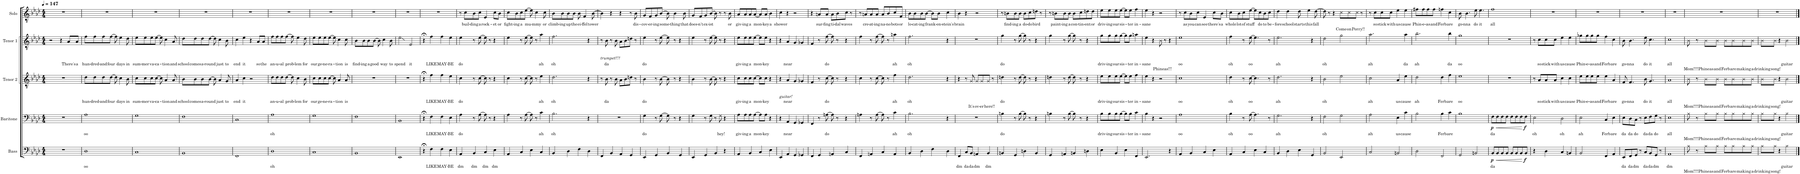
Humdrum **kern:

**kern	**text	**text	**dynam	**kern	**text	**text	**dynam	**kern	**text	**text	**kern	**text	**text	**kern	**text	**text
*part5	*part5	*part5	*part5	*part4	*part4	*part4	*part4	*part3	*part3	*part3	*part2	*part2	*part2	*part1	*part1	*part1
*staff5	*staff5	*staff5	*staff5	*staff4	*staff4	*staff4	*staff4	*staff3	*staff3	*staff3	*staff2	*staff2	*staff2	*staff1	*staff1	*staff1
*I"Bass	*	*	*	*I"Baritone	*	*	*	*I"Tenor 2	*	*	*I"Tenor 1	*	*	*I"Solo	*	*
*I'B.	*	*	*	*I'Bar.	*	*	*	*I'T. 2	*	*	*I'T. 1	*	*	*I'S	*	*
*clefF4	*	*	*	*clefF4	*	*	*	*clefGv2	*	*	*clefGv2	*	*	*clefGv2	*	*
*k[b-e-a-d-]	*	*	*	*k[b-e-a-d-]	*	*	*	*k[b-e-a-d-]	*	*	*k[b-e-a-d-]	*	*	*k[b-e-a-d-]	*	*
*M4/4	*	*	*	*M4/4	*	*	*	*M4/4	*	*	*M4/4	*	*	*M4/4	*	*
*MM147	*	*	*	*MM147	*	*	*	*MM147	*	*	*MM147	*	*	*MM147	*	*
=1	=1	=1	=1	=1	=1	=1	=1	=1	=1	=1	=1	=1	=1	=1	=1	=1
1r	.	.	.	1r	.	.	.	1r	.	.	2r	.	.	1r	.	.
.	.	.	.	.	.	.	.	.	.	.	4r	.	.	.	.	.
!	!	!	!	!	!	!	!	!	!	!	!	!LO:LY:b	!	!	!	!
.	.	.	.	.	.	.	.	.	.	.	8A-/L	There's	.	.	.	.
!	!	!	!	!	!	!	!	!	!	!	!	!LO:LY:b	!	!	!	!
.	.	.	.	.	.	.	.	.	.	.	8A-/J	a	.	.	.	.
=2	=2	=2	=2	=2	=2	=2	=2	=2	=2	=2	=2	=2	=2	=2	=2	=2
!	!LO:LY:b	!	!	!	!LO:LY:b	!	!	!	!LO:LY:b	!	!	!LO:LY:b	!	!	!	!
1D-	oo	.	.	1A-	oo	.	.	8d-\L	hun-	.	8f\L	hun-	.	1r	.	.
!	!	!	!	!	!	!	!	!	!LO:LY:b	!	!	!LO:LY:b	!	!	!	!
.	.	.	.	.	.	.	.	8d-\	-dred-	.	8f\	-dred-	.	.	.	.
!	!	!	!	!	!	!	!	!	!LO:LY:b	!	!	!LO:LY:b	!	!	!	!
.	.	.	.	.	.	.	.	8d-\	and	.	8f\	and	.	.	.	.
!	!	!	!	!	!	!	!	!	!LO:LY:b	!	!	!LO:LY:b	!	!	!	!
.	.	.	.	.	.	.	.	[8d-\J	four	.	[8f\J	four	.	.	.	.
.	.	.	.	.	.	.	.	8d-\]	.	.	8f\]	.	.	.	.	.
!	!	!	!	!	!	!	!	!	!LO:LY:b	!	!	!LO:LY:b	!	!	!	!
.	.	.	.	.	.	.	.	4c\	days	.	4e-\	days	.	.	.	.
!	!	!	!	!	!	!	!	!	!LO:LY:b	!	!	!LO:LY:b	!	!	!	!
.	.	.	.	.	.	.	.	8B-\	in	.	8d-\	in	.	.	.	.
=3	=3	=3	=3	=3	=3	=3	=3	=3	=3	=3	=3	=3	=3	=3	=3	=3
!	!	!	!	!	!	!	!	!	!LO:LY:b	!	!	!LO:LY:b	!	!	!	!
1C	.	.	.	1G	.	.	.	8c\L	sum-	.	8e-\L	sum-	.	1r	.	.
!	!	!	!	!	!	!	!	!	!LO:LY:b	!	!	!LO:LY:b	!	!	!	!
.	.	.	.	.	.	.	.	8c\	-mer	.	8e-\	-mer	.	.	.	.
!	!	!	!	!	!	!	!	!	!LO:LY:b	!	!	!LO:LY:b	!	!	!	!
.	.	.	.	.	.	.	.	8c\	va-	.	8e-\	va-	.	.	.	.
!	!	!	!	!	!	!	!	!	!LO:LY:b	!	!	!LO:LY:b	!	!	!	!
.	.	.	.	.	.	.	.	[8c\J	-ca-	.	[8e-\J	-ca-	.	.	.	.
.	.	.	.	.	.	.	.	8c\]	.	.	8e-\]	.	.	.	.	.
!	!	!	!	!	!	!	!	!	!LO:LY:b	!	!	!LO:LY:b	!	!	!	!
.	.	.	.	.	.	.	.	4A-/	-tion	.	4c\	-tion	.	.	.	.
!	!	!	!	!	!	!	!	!	!LO:LY:b	!	!	!LO:LY:b	!	!	!	!
.	.	.	.	.	.	.	.	8A-/	and	.	8A-/	and	.	.	.	.
=4	=4	=4	=4	=4	=4	=4	=4	=4	=4	=4	=4	=4	=4	=4	=4	=4
!	!	!	!	!	!	!	!	!	!LO:LY:b	!	!	!LO:LY:b	!	!	!	!
1BB-	.	.	.	1F	.	.	.	8B-\L	school	.	8d-\L	school	.	1r	.	.
!	!	!	!	!	!	!	!	!	!LO:LY:b	!	!	!LO:LY:b	!	!	!	!
.	.	.	.	.	.	.	.	8B-\	comes	.	8d-\	comes	.	.	.	.
!	!	!	!	!	!	!	!	!	!LO:LY:b	!	!	!LO:LY:b	!	!	!	!
.	.	.	.	.	.	.	.	8B-\	a-	.	8d-\	a-	.	.	.	.
!	!	!	!	!	!	!	!	!	!LO:LY:b	!	!	!LO:LY:b	!	!	!	!
.	.	.	.	.	.	.	.	[8B-\J	-round	.	[8d-\J	-round	.	.	.	.
.	.	.	.	.	.	.	.	8B-\]	.	.	8d-\]	.	.	.	.	.
!	!	!	!	!	!	!	!	!	!LO:LY:b	!	!	!LO:LY:b	!	!	!	!
.	.	.	.	.	.	.	.	4A-/	just	.	4c\	just	.	.	.	.
!	!	!	!	!	!	!	!	!	!LO:LY:b	!	!	!LO:LY:b	!	!	!	!
.	.	.	.	.	.	.	.	8G/	to	.	8B-\	to	.	.	.	.
=5	=5	=5	=5	=5	=5	=5	=5	=5	=5	=5	=5	=5	=5	=5	=5	=5
!	!	!	!	!	!	!	!	!	!LO:LY:b	!	!	!LO:LY:b	!	!	!	!
1FF	.	.	.	1C	.	.	.	4A-/	end	.	4c\	end	.	1r	.	.
!	!	!	!	!	!	!	!	!	!LO:LY:b	!	!	!LO:LY:b	!	!	!	!
.	.	.	.	.	.	.	.	4c\	it	.	4e-\	it	.	.	.	.
.	.	.	.	.	.	.	.	2r	.	.	4r	.	.	.	.	.
!	!	!	!	!	!	!	!	!	!	!	!	!LO:LY:b	!	!	!	!
.	.	.	.	.	.	.	.	.	.	.	8A-/L	so	.	.	.	.
!	!	!	!	!	!	!	!	!	!	!	!	!LO:LY:b	!	!	!	!
.	.	.	.	.	.	.	.	.	.	.	8A-/J	the	.	.	.	.
=6	=6	=6	=6	=6	=6	=6	=6	=6	=6	=6	=6	=6	=6	=6	=6	=6
!	!LO:LY:b	!	!	!	!LO:LY:b	!	!	!	!LO:LY:b	!	!	!LO:LY:b	!	!	!	!
1D-	oh	.	.	1A-	oh	.	.	8d-\L	an-	.	8f\L	an-	.	1r	.	.
!	!	!	!	!	!	!	!	!	!LO:LY:b	!	!	!LO:LY:b	!	!	!	!
.	.	.	.	.	.	.	.	8d-\	-u-	.	8f\	-u-	.	.	.	.
!	!	!	!	!	!	!	!	!	!LO:LY:b	!	!	!LO:LY:b	!	!	!	!
.	.	.	.	.	.	.	.	8d-\	-al	.	8f\	-al	.	.	.	.
!	!	!	!	!	!	!	!	!	!LO:LY:b	!	!	!LO:LY:b	!	!	!	!
.	.	.	.	.	.	.	.	[8d-\J	prob-	.	[8f\J	prob-	.	.	.	.
.	.	.	.	.	.	.	.	8d-\]	.	.	8f\]	.	.	.	.	.
!	!	!	!	!	!	!	!	!	!LO:LY:b	!	!	!LO:LY:b	!	!	!	!
.	.	.	.	.	.	.	.	4c\	-lem	.	4e-\	-lem	.	.	.	.
!	!	!	!	!	!	!	!	!	!LO:LY:b	!	!	!LO:LY:b	!	!	!	!
.	.	.	.	.	.	.	.	8B-\	for	.	8d-\	for	.	.	.	.
=7	=7	=7	=7	=7	=7	=7	=7	=7	=7	=7	=7	=7	=7	=7	=7	=7
!	!	!	!	!	!	!	!	!	!LO:LY:b	!	!	!LO:LY:b	!	!	!	!
1C	.	.	.	1G	.	.	.	8c\L	our	.	8e-\L	our	.	1r	.	.
!	!	!	!	!	!	!	!	!	!LO:LY:b	!	!	!LO:LY:b	!	!	!	!
.	.	.	.	.	.	.	.	8c\	ge-	.	8e-\	ge-	.	.	.	.
!	!	!	!	!	!	!	!	!	!LO:LY:b	!	!	!LO:LY:b	!	!	!	!
.	.	.	.	.	.	.	.	8c\	-ne-	.	8e-\	-ne-	.	.	.	.
!	!	!	!	!	!	!	!	!	!LO:LY:b	!	!	!LO:LY:b	!	!	!	!
.	.	.	.	.	.	.	.	[8c\J	-ra-	.	[8e-\J	-ra-	.	.	.	.
.	.	.	.	.	.	.	.	8c\]	.	.	8e-\]	.	.	.	.	.
!	!	!	!	!	!	!	!	!	!LO:LY:b	!	!	!LO:LY:b	!	!	!	!
.	.	.	.	.	.	.	.	4A-/	-tion	.	4c\	-tion	.	.	.	.
!	!	!	!	!	!	!	!	!	!LO:LY:b	!	!	!LO:LY:b	!	!	!	!
.	.	.	.	.	.	.	.	8A-/	is	.	8c\	is	.	.	.	.
=8	=8	=8	=8	=8	=8	=8	=8	=8	=8	=8	=8	=8	=8	=8	=8	=8
!	!	!	!	!	!	!	!	!	!	!	!	!LO:LY:b	!	!	!	!
1BB-	.	.	.	1F	.	.	.	1r	.	.	8B-\L	find-	.	1r	.	.
!	!	!	!	!	!	!	!	!	!	!	!	!LO:LY:b	!	!	!	!
.	.	.	.	.	.	.	.	.	.	.	8B-\	-ing	.	.	.	.
!	!	!	!	!	!	!	!	!	!	!	!	!LO:LY:b	!	!	!	!
.	.	.	.	.	.	.	.	.	.	.	8B-\	a	.	.	.	.
!	!	!	!	!	!	!	!	!	!	!	!	!LO:LY:b	!	!	!	!
.	.	.	.	.	.	.	.	.	.	.	[8B-\J	good	.	.	.	.
.	.	.	.	.	.	.	.	.	.	.	8B-\]	.	.	.	.	.
!	!	!	!	!	!	!	!	!	!	!	!	!LO:LY:b	!	!	!	!
.	.	.	.	.	.	.	.	.	.	.	4c\	way	.	.	.	.
!	!	!	!	!	!	!	!	!	!	!	!	!LO:LY:b	!	!	!	!
.	.	.	.	.	.	.	.	.	.	.	8B-\	to	.	.	.	.
=9	=9	=9	=9	=9	=9	=9	=9	=9	=9	=9	=9	=9	=9	=9	=9	=9
!	!	!	!	!	!	!	!	!	!	!	!	!LO:LY:b	!	!	!	!
1EE-	.	.	.	1BB-	.	.	.	1r	.	.	2e-\	spend	.	1r	.	.
!	!	!	!	!	!	!	!	!	!	!	!	!LO:LY:b	!	!	!	!
.	.	.	.	.	.	.	.	.	.	.	2E-/	it	.	.	.	.
=10	=10	=10	=10	=10	=10	=10	=10	=10	=10	=10	=10	=10	=10	=10	=10	=10
4r;<	.	.	.	4r;<	.	.	.	4r;<	.	.	4r;<	.	.	1r	.	.
!	!LO:LY:b	!	!	!	!LO:LY:b	!	!	!	!LO:LY:b	!	!	!LO:LY:b	!	!	!	!
4F\	LIKE	.	.	4F\	LIKE	.	.	4f\	LIKE	.	4f\	LIKE	.	.	.	.
!	!LO:LY:b	!	!	!	!LO:LY:b	!	!	!	!LO:LY:b	!	!	!LO:LY:b	!	!	!	!
4F\	MAY-	.	.	4F\	MAY-	.	.	4f\	MAY-	.	4f\	MAY-	.	.	.	.
!	!LO:LY:b	!	!	!	!LO:LY:b	!	!	!	!LO:LY:b	!	!	!LO:LY:b	!	!	!	!
4E-\	-BE	.	.	4E-\	-BE	.	.	4e-\	-BE	.	4e-\	-BE	.	.	.	.
=11	=11	=11	=11	=11	=11	=11	=11	=11	=11	=11	=11	=11	=11	=11	=11	=11
!	!LO:LY:b	!	!	!	!LO:LY:b	!	!	!	!LO:LY:b	!	!	!LO:LY:b	!	!	!	!
4AA-/	dm	.	.	4A-\	do	.	.	4c\	do	.	4e-\	do	.	8r	.	.
!	!	!	!	!	!	!	!	!	!	!	!	!	!	!	!LO:LY:b	!
.	.	.	.	.	.	.	.	.	.	.	.	.	.	8c\L	buil-	.
!	!LO:LY:b	!	!	!	!	!	!	!	!	!	!	!	!	!	!LO:LY:b	!
4BB-/	dm	.	.	8r	.	.	.	8r	.	.	8r	.	.	8B-\	-ding	.
!	!	!	!	!	!	!	!	!	!	!	!	!	!	!	!LO:LY:b	!
.	.	.	.	[8A-\	.	.	.	[8c\	.	.	[8e-\	.	.	8c\J	a	.
!	!LO:LY:b	!	!	!	!	!	!	!	!	!	!	!	!	!	!LO:LY:b	!
4C/	dm	.	.	8A-\]	.	.	.	8c\]	.	.	8e-\]	.	.	4E-/	rock-	.
.	.	.	.	8r	.	.	.	8r	.	.	8r	.	.	.	.	.
!	!LO:LY:b	!	!	!	!	!	!	!	!	!	!	!	!	!	!LO:LY:b	!
4E-\	dm	.	.	4r	.	.	.	4r	.	.	4r	.	.	8c\L	-et	.
!	!	!	!	!	!	!	!	!	!	!	!	!	!	!	!LO:LY:b	!
.	.	.	.	.	.	.	.	.	.	.	.	.	.	8B-\J	or	.
=12	=12	=12	=12	=12	=12	=12	=12	=12	=12	=12	=12	=12	=12	=12	=12	=12
!	!	!	!	!	!	!	!	!	!	!	!	!	!	!	!LO:LY:b	!
4AA-/	.	.	.	4A-\	.	.	.	4c\	.	.	4e-\	.	.	8c\L	fight-	.
!	!	!	!	!	!	!	!	!	!	!	!	!	!	!	!LO:LY:b	!
.	.	.	.	.	.	.	.	.	.	.	.	.	.	8B-\	-ing	.
!	!	!	!	!	!	!	!	!	!	!	!	!	!	!	!LO:LY:b	!
4C/	.	.	.	8r	.	.	.	8r	.	.	8r	.	.	8c\	a	.
!	!	!	!	!	!	!	!	!	!	!	!	!	!	!	!LO:LY:b	!
.	.	.	.	[8A-\	.	.	.	[8c\	.	.	[8e-\	.	.	[8e-\J	mu-	.
4E-\	.	.	.	8A-\]	.	.	.	8c\]	.	.	8e-\]	.	.	8e-\]	.	.
!	!	!	!	!	!	!	!	!	!	!	!	!	!	!	!LO:LY:b	!
.	.	.	.	8r	.	.	.	8r	.	.	8r	.	.	4c\	-mmy	.
!	!	!	!	!	!LO:LY:b	!	!	!	!LO:LY:b	!	!	!LO:LY:b	!	!	!	!
4C/	.	.	.	4c\	ah	.	.	4e-\	ah	.	4a-\	ah	.	.	.	.
!	!	!	!	!	!	!	!	!	!	!	!	!	!	!	!LO:LY:b	!
.	.	.	.	.	.	.	.	.	.	.	.	.	.	8c\	or	.
=13	=13	=13	=13	=13	=13	=13	=13	=13	=13	=13	=13	=13	=13	=13	=13	=13
!	!	!	!	!	!LO:LY:b	!	!	!	!LO:LY:b	!	!	!LO:LY:b	!	!	!LO:LY:b	!
4BB-/	.	.	.	2.B-\	oh	.	.	2.d-\	oh	.	2.f\	oh	.	8B-\L	climb-	.
!	!	!	!	!	!	!	!	!	!	!	!	!	!	!	!LO:LY:b	!
.	.	.	.	.	.	.	.	.	.	.	.	.	.	8B-\	-ing	.
!	!	!	!	!	!	!	!	!	!	!	!	!	!	!	!LO:LY:b	!
4D-\	.	.	.	.	.	.	.	.	.	.	.	.	.	8B-\	up	.
!	!	!	!	!	!	!	!	!	!	!	!	!	!	!	!LO:LY:b	!
.	.	.	.	.	.	.	.	.	.	.	.	.	.	8B-\J	the	.
!	!	!	!	!	!	!	!	!	!	!	!	!	!	!	!LO:LY:b	!
4F\	.	.	.	.	.	.	.	.	.	.	.	.	.	8B-\	ei-	.
!	!	!	!	!	!	!	!	!	!	!	!	!	!	!	!LO:LY:b	!
.	.	.	.	.	.	.	.	.	.	.	.	.	.	4F/	-ffel	.
4D-\	.	.	.	4r	.	.	.	4r	.	.	4r	.	.	.	.	.
!	!	!	!	!	!	!	!	!	!	!	!	!	!	!	!LO:LY:b	!
.	.	.	.	.	.	.	.	.	.	.	.	.	.	[8B-\	tower	.
=14	=14	=14	=14	=14	=14	=14	=14	=14	=14	=14	=14	=14	=14	=14	=14	=14
!	!	!	!	!	!	!	!	!	!	!	!LO:TX:b:i:t=trumpet?!?	!	!	!	!	!
4FF/	.	.	.	1r	.	.	.	8r	.	.	8r	.	.	4B-\]	.	.
!	!	!	!	!	!	!	!	!	!LO:LY:b	!	!	!LO:LY:b	!	!	!	!
.	.	.	.	.	.	.	.	8B-\	da	.	8B-\	da	.	.	.	.
4BB-/	.	.	.	.	.	.	.	8r	.	.	8r	.	.	4r	.	.
.	.	.	.	.	.	.	.	8B-\	.	.	8B-\	.	.	.	.	.
4AA-/	.	.	.	.	.	.	.	8A-\L	.	.	8A-\L	.	.	4r	.	.
.	.	.	.	.	.	.	.	8B-\	.	.	8B-\	.	.	.	.	.
4GG/	.	.	.	.	.	.	.	8dn\J	.	.	8dn\J	.	.	8r	.	.
!	!	!	!	!	!	!	!	!	!	!	!	!	!	!	!LO:LY:b	!
.	.	.	.	.	.	.	.	8r	.	.	8r	.	.	8B-\	dis-	.
=15	=15	=15	=15	=15	=15	=15	=15	=15	=15	=15	=15	=15	=15	=15	=15	=15
!	!	!	!	!	!LO:LY:b	!	!	!	!LO:LY:b	!	!	!LO:LY:b	!	!	!LO:LY:b	!
4EE-/	.	.	.	4G\	do	.	.	4B-\	do	.	4e-\	do	.	8G/L	-cov-	.
!	!	!	!	!	!	!	!	!	!	!	!	!	!	!	!LO:LY:b	!
.	.	.	.	.	.	.	.	.	.	.	.	.	.	8F/	-er-	.
!	!	!	!	!	!	!	!	!	!	!	!	!	!	!	!LO:LY:b	!
4GG/	.	.	.	8r	.	.	.	8r	.	.	8r	.	.	8G/	-ing	.
!	!	!	!	!	!	!	!	!	!	!	!	!	!	!	!LO:LY:b	!
.	.	.	.	[8G\	.	.	.	[8B-\	.	.	[8e-\	.	.	[8B-/J	some-	.
4BB-/	.	.	.	8G\]	.	.	.	8B-\]	.	.	8e-\]	.	.	8B-\]	.	.
!	!	!	!	!	!	!	!	!	!	!	!	!	!	!	!LO:LY:b	!
.	.	.	.	8r	.	.	.	8r	.	.	8r	.	.	4B-\	-thing	.
4GG/	.	.	.	4r	.	.	.	4r	.	.	4r	.	.	.	.	.
!	!	!	!	!	!	!	!	!	!	!	!	!	!	!	!LO:LY:b	!
.	.	.	.	.	.	.	.	.	.	.	.	.	.	8B-\	that	.
=16	=16	=16	=16	=16	=16	=16	=16	=16	=16	=16	=16	=16	=16	=16	=16	=16
!	!	!	!	!	!	!	!	!	!	!	!	!	!	!	!LO:LY:b	!
4EE-/	.	.	.	4G\	.	.	.	4B-\	.	.	4e-\	.	.	8G/L	does-	.
!	!	!	!	!	!	!	!	!	!	!	!	!	!	!	!LO:LY:b	!
.	.	.	.	.	.	.	.	.	.	.	.	.	.	8F/	-n't	.
!	!	!	!	!	!	!	!	!	!	!	!	!	!	!	!LO:LY:b	!
4GG/	.	.	.	8r	.	.	.	8r	.	.	8r	.	.	8G/	ex-	.
!	!	!	!	!	!	!	!	!	!	!	!	!	!	!	!LO:LY:b	!
.	.	.	.	8G\	.	.	.	[8B-\	.	.	[8e-\	.	.	[8B-/J	-ist	.
4BB-/	.	.	.	8r	.	.	.	8B-\]	.	.	8e-\]	.	.	8B-\]	.	.
!	!	!	!	!	!LO:LY:b	!	!	!	!	!	!	!	!	!	!	!
.	.	.	.	8G\	hey!	.	.	8r	.	.	8r	.	.	8r	.	.
4r	.	.	.	4r	.	.	.	4r	.	.	4r	.	.	8r	.	.
!	!	!	!	!	!	!	!	!	!	!	!	!	!	!	!LO:LY:b	!
.	.	.	.	.	.	.	.	.	.	.	.	.	.	8B-\	or	.
=17	=17	=17	=17	=17	=17	=17	=17	=17	=17	=17	=17	=17	=17	=17	=17	=17
!	!	!	!	!	!LO:LY:b	!	!	!	!LO:LY:b	!	!	!LO:LY:b	!	!	!LO:LY:b	!
4AA-/	.	.	.	8A-\L	giv-	.	.	8c\L	giv-	.	8e-\L	giv-	.	8A-/L	giv-	.
!	!	!	!	!	!LO:LY:b	!	!	!	!LO:LY:b	!	!	!LO:LY:b	!	!	!LO:LY:b	!
.	.	.	.	8A-\	-ing	.	.	8c\	-ing	.	8e-\	-ing	.	8A-/	-ing	.
!	!	!	!	!	!LO:LY:b	!	!	!	!LO:LY:b	!	!	!LO:LY:b	!	!	!LO:LY:b	!
4BB-/	.	.	.	8A-\	a	.	.	8c\	a	.	8e-\	a	.	8A-/	a	.
!	!	!	!	!	!LO:LY:b	!	!	!	!LO:LY:b	!	!	!LO:LY:b	!	!	!LO:LY:b	!
.	.	.	.	[8A-\J	mon-	.	.	[8c\J	mon-	.	[8e-\J	mon-	.	[8A-/J	mon-	.
4C/	.	.	.	8A-\L]	.	.	.	8c\L]	.	.	8e-\L]	.	.	8A-/L]	.	.
!	!	!	!	!	!LO:LY:b	!	!	!	!LO:LY:b	!	!	!LO:LY:b	!	!	!LO:LY:b	!
.	.	.	.	8A-\J	-key	.	.	8c\J	-key	.	8e-\J	-key	.	8A-/J	-key	.
!	!	!	!	!	!	!	!	!	!	!	!	!	!	!	!LO:LY:b	!
4E-\	.	.	.	4r	.	.	.	4r	.	.	4r	.	.	4B-\	a	.
=18	=18	=18	=18	=18	=18	=18	=18	=18	=18	=18	=18	=18	=18	=18	=18	=18
!	!	!	!	!	!	!	!	!LO:TX:b:i:t=guitar!	!	!	!	!	!	!	!	!
!	!	!	!	!	!	!	!	!	!	!	!	!	!	!	!LO:LY:b	!
4EE-/	.	.	.	4r	.	.	.	4r	.	.	4r	.	.	4c\	shower	.
!	!	!	!	!	!LO:LY:b	!	!	!	!LO:LY:b	!	!	!LO:LY:b	!	!	!	!
4AA-/	.	.	.	4AA-/	near	.	.	4A-/	near	.	4A-/	near	.	4r	.	.
4GG/	.	.	.	4GG/	.	.	.	4G/	.	.	4G/	.	.	2r	.	.
4GG-X/	.	.	.	4GG-X/	.	.	.	4G-X/	.	.	4G-X/	.	.	.	.	.
=19	=19	=19	=19	=19	=19	=19	=19	=19	=19	=19	=19	=19	=19	=19	=19	=19
4FF/	.	.	.	4FF/	.	.	.	4F/	.	.	4F/	.	.	4r	.	.
!	!	!	!	!	!	!	!	!	!	!	!	!	!	!	!LO:LY:b	!
4GG/	.	.	.	8r	.	.	.	8r	.	.	8r	.	.	8An/L	sur-	.
!	!	!	!	!	!LO:LY:b	!	!	!	!LO:LY:b	!	!	!LO:LY:b	!	!	!LO:LY:b	!
.	.	.	.	[8An\	do	.	.	[8c\	do	.	[8f\	do	.	8A/J	-fing	.
!	!	!	!	!	!	!	!	!	!	!	!	!	!	!	!LO:LY:b	!
4AAn/	.	.	.	8A\]	.	.	.	8c\]	.	.	8f\]	.	.	8A\L	ti-	.
!	!	!	!	!	!	!	!	!	!	!	!	!	!	!	!LO:LY:b	!
.	.	.	.	8r	.	.	.	8r	.	.	8r	.	.	8B-\	-dal	.
!	!	!	!	!	!	!	!	!	!	!	!	!	!	!	!LO:LY:b	!
4C/	.	.	.	4r	.	.	.	4r	.	.	4r	.	.	8c\J	waves	.
.	.	.	.	.	.	.	.	.	.	.	.	.	.	8r	.	.
=20	=20	=20	=20	=20	=20	=20	=20	=20	=20	=20	=20	=20	=20	=20	=20	=20
4FF/	.	.	.	4An\	.	.	.	4c\	.	.	4f\	.	.	8r	.	.
!	!	!	!	!	!	!	!	!	!	!	!	!	!	!	!LO:LY:b	!
.	.	.	.	.	.	.	.	.	.	.	.	.	.	8An/L	cre-	.
!	!	!	!	!	!	!	!	!	!	!	!	!	!	!	!LO:LY:b	!
4AAn/	.	.	.	8r	.	.	.	8r	.	.	8r	.	.	8A/	-at-	.
!	!	!	!	!	!	!	!	!	!	!	!	!	!	!	!LO:LY:b	!
.	.	.	.	[8A\	.	.	.	[8c\	.	.	[8f\	.	.	8A/J	-ing	.
!	!	!	!	!	!	!	!	!	!	!	!	!	!	!	!LO:LY:b	!
4C/	.	.	.	8A\]	.	.	.	8c\]	.	.	8f\]	.	.	8A/L	na-	.
!	!	!	!	!	!	!	!	!	!	!	!	!	!	!	!LO:LY:b	!
.	.	.	.	8r	.	.	.	8r	.	.	8r	.	.	8B-/	-no	.
!	!	!	!	!	!LO:LY:b	!	!	!	!LO:LY:b	!	!	!LO:LY:b	!	!	!LO:LY:b	!
4AA/	.	.	.	4c\	ah	.	.	4f\	ah	.	4an\	ah	.	8c/	bots	.
!	!	!	!	!	!	!	!	!	!	!	!	!	!	!	!LO:LY:b	!
.	.	.	.	.	.	.	.	.	.	.	.	.	.	8F/J	or	.
=21	=21	=21	=21	=21	=21	=21	=21	=21	=21	=21	=21	=21	=21	=21	=21	=21
!	!	!	!	!	!LO:LY:b	!	!	!	!LO:LY:b	!	!	!LO:LY:b	!	!	!LO:LY:b	!
4BB-/	.	.	.	2.B-\	oh	.	.	2.d-\	oh	.	2.f\	oh	.	8B-\L	lo-	.
!	!	!	!	!	!	!	!	!	!	!	!	!	!	!	!LO:LY:b	!
.	.	.	.	.	.	.	.	.	.	.	.	.	.	8B-\	-cat-	.
!	!	!	!	!	!	!	!	!	!	!	!	!	!	!	!LO:LY:b	!
4D-\	.	.	.	.	.	.	.	.	.	.	.	.	.	8B-\	-ing	.
!	!	!	!	!	!	!	!	!	!	!	!	!	!	!	!LO:LY:b	!
.	.	.	.	.	.	.	.	.	.	.	.	.	.	[8B-\J	frank-	.
4F\	.	.	.	.	.	.	.	.	.	.	.	.	.	8B-\L]	.	.
!	!	!	!	!	!	!	!	!	!	!	!	!	!	!	!LO:LY:b	!
.	.	.	.	.	.	.	.	.	.	.	.	.	.	8B-\J	-en-	.
!	!	!	!	!	!	!	!	!	!	!	!	!	!	!	!LO:LY:b	!
4D-\	.	.	.	4r	.	.	.	4r	.	.	4r	.	.	4c\	-stein's	.
=22	=22	=22	=22	=22	=22	=22	=22	=22	=22	=22	=22	=22	=22	=22	=22	=22
!	!LO:LY:b	!	!	!	!	!	!	!	!	!	!	!	!	!	!LO:LY:b	!
4FF/	dm	.	.	1r	.	.	.	4r	.	.	1r	.	.	4B-\	brain	.
!	!LO:LY:b	!	!	!	!	!	!	!	!	!	!	!	!	!	!	!
8C/L	da	.	.	.	.	.	.	8r	.	.	.	.	.	4r	.	.
!	!LO:LY:b	!	!	!	!	!	!	!	!	!LO:LY:b	!	!	!	!	!	!
8BB-/J	da	.	.	.	.	.	.	8G/	.	It's	.	.	.	.	.	.
!	!LO:LY:b	!	!	!	!	!	!	!	!	!LO:LY:b	!	!	!	!	!	!
4AAn/	dm	.	.	.	.	.	.	8G/L	.	ov-	.	.	.	2r	.	.
!	!	!	!	!	!	!	!	!	!	!LO:LY:b	!	!	!	!	!	!
.	.	.	.	.	.	.	.	8G/	.	-er	.	.	.	.	.	.
!	!LO:LY:b	!	!	!	!	!	!	!	!	!LO:LY:b	!	!	!	!	!	!
4BB-/	dm	.	.	.	.	.	.	8G/J	.	here!!	.	.	.	.	.	.
.	.	.	.	.	.	.	.	8r	.	.	.	.	.	.	.	.
=23	=23	=23	=23	=23	=23	=23	=23	=23	=23	=23	=23	=23	=23	=23	=23	=23
!	!	!	!	!	!LO:LY:b	!	!	!	!LO:LY:b	!	!	!LO:LY:b	!	!	!	!
4BBn/	.	.	.	4Bn\	do	.	.	4dn\	do	.	4g\	do	.	8r	.	.
!	!	!	!	!	!	!	!	!	!	!	!	!	!	!	!LO:LY:b	!
.	.	.	.	.	.	.	.	.	.	.	.	.	.	8Bn\L	find-	.
!	!	!	!	!	!	!	!	!	!	!	!	!	!	!	!LO:LY:b	!
4GG/	.	.	.	8r	.	.	.	8r	.	.	8r	.	.	8B\	-ing	.
!	!	!	!	!	!	!	!	!	!	!	!	!	!	!	!LO:LY:b	!
.	.	.	.	[8B\	.	.	.	[8d\	.	.	[8g\	.	.	8B\J	a	.
!	!	!	!	!	!	!	!	!	!	!	!	!	!	!	!LO:LY:b	!
4Dn\	.	.	.	8B\]	.	.	.	8d\]	.	.	8g\]	.	.	8B\L	do-	.
!	!	!	!	!	!	!	!	!	!	!	!	!	!	!	!LO:LY:b	!
.	.	.	.	8r	.	.	.	8r	.	.	8r	.	.	8c\	-do	.
!	!	!	!	!	!	!	!	!	!	!	!	!	!	!	!LO:LY:b	!
4BB/	.	.	.	4r	.	.	.	4r	.	.	4r	.	.	8dn\J	bird	.
.	.	.	.	.	.	.	.	.	.	.	.	.	.	8r	.	.
=24	=24	=24	=24	=24	=24	=24	=24	=24	=24	=24	=24	=24	=24	=24	=24	=24
4GG/	.	.	.	4Bn\	.	.	.	4dn\	.	.	4g\	.	.	8r	.	.
!	!	!	!	!	!	!	!	!	!	!	!	!	!	!	!LO:LY:b	!
.	.	.	.	.	.	.	.	.	.	.	.	.	.	8Bn\L	paint-	.
!	!	!	!	!	!	!	!	!	!	!	!	!	!	!	!LO:LY:b	!
4AAn/	.	.	.	8r	.	.	.	8r	.	.	8r	.	.	8B\	-ing	.
!	!	!	!	!	!	!	!	!	!	!	!	!	!	!	!LO:LY:b	!
.	.	.	.	[8B\	.	.	.	[8d\	.	.	[8g\	.	.	8B\J	a	.
!	!	!	!	!	!	!	!	!	!	!	!	!	!	!	!LO:LY:b	!
4BBn/	.	.	.	8B\]	.	.	.	8d\]	.	.	8g\]	.	.	8B\L	con-	.
!	!	!	!	!	!	!	!	!	!	!	!	!	!	!	!LO:LY:b	!
.	.	.	.	8r	.	.	.	8r	.	.	8r	.	.	8c\	-tin-	.
!	!	!	!	!	!	!	!	!	!	!	!	!	!	!	!LO:LY:b	!
4Dn\	.	.	.	4r	.	.	.	4r	.	.	4r	.	.	8dn\	-ent	.
!	!	!	!	!	!	!	!	!	!	!	!	!	!	!	!LO:LY:b	!
.	.	.	.	.	.	.	.	.	.	.	.	.	.	8d\J	or	.
=25	=25	=25	=25	=25	=25	=25	=25	=25	=25	=25	=25	=25	=25	=25	=25	=25
!	!	!	!	!	!LO:LY:b	!	!	!	!LO:LY:b	!	!	!LO:LY:b	!	!	!LO:LY:b	!
4E-\	.	.	.	8B-\L	driv-	.	.	8e-\L	driv-	.	8g\L	driv-	.	8e-\L	driv-	.
!	!	!	!	!	!LO:LY:b	!	!	!	!LO:LY:b	!	!	!LO:LY:b	!	!	!LO:LY:b	!
.	.	.	.	8B-\	-ing	.	.	8e-\	-ing	.	8g\	-ing	.	8e-\	-ing	.
!	!	!	!	!	!LO:LY:b	!	!	!	!LO:LY:b	!	!	!LO:LY:b	!	!	!LO:LY:b	!
4BB-/	.	.	.	8B-\	our	.	.	8e-\	our	.	8g\	our	.	8e-\	our	.
!	!	!	!	!	!LO:LY:b	!	!	!	!LO:LY:b	!	!	!LO:LY:b	!	!	!LO:LY:b	!
.	.	.	.	[8B-\J	sis-	.	.	[8e-\J	sis-	.	[8g\J	sis-	.	[8e-\J	sis-	.
4E-\	.	.	.	8B-\L]	.	.	.	8e-\L]	.	.	8g\L]	.	.	8e-\L]	.	.
!	!	!	!	!	!LO:LY:b	!	!	!	!LO:LY:b	!	!	!LO:LY:b	!	!	!LO:LY:b	!
.	.	.	.	8B-\J	-ter	.	.	8e-\J	-ter	.	8g\J	-ter	.	8e-\J	-ter	.
!	!	!	!	!	!LO:LY:b	!	!	!	!LO:LY:b	!	!	!LO:LY:b	!	!	!LO:LY:b	!
4FF/	.	.	.	4c\	in-	.	.	4f\	in-	.	4an\	in-	.	4f\	in-	.
=26	=26	=26	=26	=26	=26	=26	=26	=26	=26	=26	=26	=26	=26	=26	=26	=26
!	!	!	!	!	!LO:LY:b	!	!	!	!LO:LY:b	!	!	!LO:LY:b	!	!	!LO:LY:b	!
2.EE-/	.	.	.	4B-\	-sane	.	.	4e-\	-sane	.	4e-\	-sane	.	4e-\	-sane	.
.	.	.	.	4r	.	.	.	4r	.	.	4r	.	.	4r	.	.
!	!	!	!	!	!	!	!	!	!	!	!	!	!LO:LY:b	!	!	!
.	.	.	.	2r	.	.	.	2r	.	.	8B-\	.	Phineas!!!	2r	.	.
.	.	.	.	.	.	.	.	.	.	.	8r	.	.	.	.	.
4r	.	.	.	.	.	.	.	.	.	.	4r	.	.	.	.	.
=27	=27	=27	=27	=27	=27	=27	=27	=27	=27	=27	=27	=27	=27	=27	=27	=27
!	!	!	!	!	!LO:LY:b	!	!	!	!LO:LY:b	!	!	!LO:LY:b	!	!	!	!
4AA-/	.	.	.	1A-	oo	.	.	1c	oo	.	1e-	oo	.	8r	.	.
!	!	!	!	!	!	!	!	!	!	!	!	!	!	!	!LO:LY:b	!
.	.	.	.	.	.	.	.	.	.	.	.	.	.	8c\L	as	.
!	!	!	!	!	!	!	!	!	!	!	!	!	!	!	!LO:LY:b	!
4BB-/	.	.	.	.	.	.	.	.	.	.	.	.	.	8B-\	you	.
!	!	!	!	!	!	!	!	!	!	!	!	!	!	!	!LO:LY:b	!
.	.	.	.	.	.	.	.	.	.	.	.	.	.	8c\J	can	.
!	!	!	!	!	!	!	!	!	!	!	!	!	!	!	!LO:LY:b	!
4C/	.	.	.	.	.	.	.	.	.	.	.	.	.	4E-/	see	.
!	!	!	!	!	!	!	!	!	!	!	!	!	!	!	!LO:LY:b	!
4E-\	.	.	.	.	.	.	.	.	.	.	.	.	.	8c\L	there's	.
!	!	!	!	!	!	!	!	!	!	!	!	!	!	!	!LO:LY:b	!
.	.	.	.	.	.	.	.	.	.	.	.	.	.	8B-\J	a	.
=28	=28	=28	=28	=28	=28	=28	=28	=28	=28	=28	=28	=28	=28	=28	=28	=28
!	!	!	!	!	!LO:LY:b	!	!	!	!LO:LY:b	!	!	!LO:LY:b	!	!	!LO:LY:b	!
4AA-/	.	.	.	4B-\	oh	.	.	4d-\	oh	.	4f\	oh	.	8c\L	whole	.
!	!	!	!	!	!	!	!	!	!	!	!	!	!	!	!LO:LY:b	!
.	.	.	.	.	.	.	.	.	.	.	.	.	.	8B-\	lot	.
!	!	!	!	!	!	!	!	!	!	!	!	!	!	!	!LO:LY:b	!
4C/	.	.	.	8r	.	.	.	8r	.	.	8r	.	.	8c\	of	.
!	!	!	!	!	!LO:LY:b	!	!	!	!LO:LY:b	!	!	!LO:LY:b	!	!	!LO:LY:b	!
.	.	.	.	[8A-\	oo	.	.	[8c\	oo	.	[8e-\	oo	.	[8e-\J	stuff	.
4E-\	.	.	.	4.A-\]	.	.	.	4.c\]	.	.	4.e-\]	.	.	8e-\L]	.	.
!	!	!	!	!	!	!	!	!	!	!	!	!	!	!	!LO:LY:b	!
.	.	.	.	.	.	.	.	.	.	.	.	.	.	8c\	do	.
!	!	!	!	!	!	!	!	!	!	!	!	!	!	!	!LO:LY:b	!
4C/	.	.	.	.	.	.	.	.	.	.	.	.	.	8B-\	to	.
!	!	!	!	!	!	!	!	!	!	!	!	!	!	!	!LO:LY:b	!
.	.	.	.	8r	.	.	.	8r	.	.	8r	.	.	8c\J	be-	.
=29	=29	=29	=29	=29	=29	=29	=29	=29	=29	=29	=29	=29	=29	=29	=29	=29
!	!	!	!	!	!LO:LY:b	!	!	!	!LO:LY:b	!	!	!LO:LY:b	!	!	!LO:LY:b	!
4BB-/	.	.	.	2.G\	ah	.	.	2.d-\	ah	.	2.e-\	ah	.	4d-\	-fore	.
!	!	!	!	!	!	!	!	!	!	!	!	!	!	!	!LO:LY:b	!
4D-\	.	.	.	.	.	.	.	.	.	.	.	.	.	4d-\	school	.
!	!	!	!	!	!	!	!	!	!	!	!	!	!	!	!LO:LY:b	!
4E-\	.	.	.	.	.	.	.	.	.	.	.	.	.	8d-\	starts	.
!	!	!	!	!	!	!	!	!	!	!	!	!	!	!	!LO:LY:b	!
.	.	.	.	.	.	.	.	.	.	.	.	.	.	4e-\	this	.
4GG/	.	.	.	4r	.	.	.	4r	.	.	4r	.	.	.	.	.
!	!	!	!	!	!	!	!	!	!	!	!	!	!	!	!LO:LY:b	!
.	.	.	.	.	.	.	.	.	.	.	.	.	.	[8d-\	fall	.
=30	=30	=30	=30	=30	=30	=30	=30	=30	=30	=30	=30	=30	=30	=30	=30	=30
!	!	!	!	!	!LO:LY:b	!	!	!	!LO:LY:b	!	!	!LO:LY:b	!	!	!	!
2BB-/	.	.	.	2F\	oh	.	.	2B-\	oh	.	2d-\	oh	.	8d-\]	.	.
.	.	.	.	.	.	.	.	.	.	.	.	.	.	8r	.	.
.	.	.	.	.	.	.	.	.	.	.	.	.	.	4r	.	.
!	!	!	!	!	!	!	!	!	!	!	!	!	!	!	!	!LO:LY:b
2EE-/	.	.	.	2G\	.	.	.	2e-\	.	.	2g\	.	.	8c\L	.	Come
!	!	!	!	!	!	!	!	!	!	!	!	!	!	!	!	!LO:LY:b
.	.	.	.	.	.	.	.	.	.	.	.	.	.	8c\	.	on
!	!	!	!	!	!	!	!	!	!	!	!	!	!	!	!	!LO:LY:b
.	.	.	.	.	.	.	.	.	.	.	.	.	.	8c\J	.	Perry!!
.	.	.	.	.	.	.	.	.	.	.	.	.	.	8r	.	.
=31	=31	=31	=31	=31	=31	=31	=31	=31	=31	=31	=31	=31	=31	=31	=31	=31
!	!	!	!	!	!LO:LY:b	!	!	!	!LO:LY:b	!	!	!LO:LY:b	!	!	!	!
2C/	.	.	.	2A-\	ah	.	.	2c\	ah	.	2.a-\	ah	.	8r	.	.
!	!	!	!	!	!	!	!	!	!	!	!	!	!	!	!LO:LY:b	!
.	.	.	.	.	.	.	.	.	.	.	.	.	.	8c\L	so	.
!	!	!	!	!	!	!	!	!	!	!	!	!	!	!	!LO:LY:b	!
.	.	.	.	.	.	.	.	.	.	.	.	.	.	8c\	stick	.
!	!	!	!	!	!	!	!	!	!	!	!	!	!	!	!LO:LY:b	!
.	.	.	.	.	.	.	.	.	.	.	.	.	.	8c\J	with	.
!	!	!	!	!	!LO:LY:b	!	!	!	!LO:LY:b	!	!	!	!	!	!LO:LY:b	!
2BBn/	.	.	.	4E-\	us	.	.	4A-/	us	.	.	.	.	4e-\	us	.
!	!	!	!	!	!LO:LY:b	!	!	!	!LO:LY:b	!	!	!LO:LY:b	!	!	!LO:LY:b	!
.	.	.	.	4c\	cause	.	.	4e-\	cause	.	4a-\	da	.	4e-\	cause	.
=32	=32	=32	=32	=32	=32	=32	=32	=32	=32	=32	=32	=32	=32	=32	=32	=32
!	!	!	!	!	!	!	!	!	!LO:LY:b	!	!	!LO:LY:b	!	!	!LO:LY:b	!
2D-\	.	.	.	2B-\	.	.	.	2d-\	ah	.	2.b-\	ah	.	8f#X\L	Phin-	.
!	!	!	!	!	!	!	!	!	!	!	!	!	!	!	!LO:LY:b	!
.	.	.	.	.	.	.	.	.	.	.	.	.	.	8f#\	-e-	.
!	!	!	!	!	!	!	!	!	!	!	!	!	!	!	!LO:LY:b	!
.	.	.	.	.	.	.	.	.	.	.	.	.	.	8f#\	-as	.
!	!	!	!	!	!	!	!	!	!	!	!	!	!	!	!LO:LY:b	!
.	.	.	.	.	.	.	.	.	.	.	.	.	.	8f#\J	and	.
!	!	!	!	!	!LO:LY:b	!	!	!	!LO:LY:b	!	!	!	!	!	!LO:LY:b	!
2FF/	.	.	.	4B-\	Ferb	.	.	4d-\	Ferb	.	.	.	.	4fn\	Ferb	.
!	!	!	!	!	!LO:LY:b	!	!	!	!LO:LY:b	!	!	!LO:LY:b	!	!	!LO:LY:b	!
.	.	.	.	4c\	are	.	.	4f\	are	.	4b-\	da	.	4c\	are	.
=33	=33	=33	=33	=33	=33	=33	=33	=33	=33	=33	=33	=33	=33	=33	=33	=33
!	!	!	!	!	!	!	!	!	!LO:LY:b	!	!	!LO:LY:b	!	!	!LO:LY:b	!
2GG/	.	.	.	1B-	.	.	.	1e-	oo	.	1g	oo	.	8B-\	go-	.
!	!	!	!	!	!	!	!	!	!	!	!	!	!	!	!LO:LY:b	!
.	.	.	.	.	.	.	.	.	.	.	.	.	.	4.B-\	-nna	.
!	!	!	!	!	!	!	!	!	!	!	!	!	!	!	!LO:LY:b	!
2BBn/	.	.	.	.	.	.	.	.	.	.	.	.	.	8e-\	do	.
!	!	!	!	!	!	!	!	!	!	!	!	!	!	!	!LO:LY:b	!
.	.	.	.	.	.	.	.	.	.	.	.	.	.	4.e-\	it	.
=34	=34	=34	=34	=34	=34	=34	=34	=34	=34	=34	=34	=34	=34	=34	=34	=34
!	!LO:LY:b	!	!LO:DY:b	!	!LO:LY:b	!	!LO:DY:b	!	!	!	!	!	!	!	!LO:LY:b	!
8BB-/L	da	.	p	8F\L	da	.	p	1r	.	.	1r	.	.	1f	all	.
!	!	!	!LO:HP:b	!	!	!	!LO:HP:b	!	!	!	!	!	!	!	!	!
8BB-/	.	.	<	8F\	.	.	<	.	.	.	.	.	.	.	.	.
8BB-/	.	.	.	8F\	.	.	.	.	.	.	.	.	.	.	.	.
8BB-/J	.	.	.	8F\J	.	.	.	.	.	.	.	.	.	.	.	.
8BB-/L	.	.	.	8F\L	.	.	.	.	.	.	.	.	.	.	.	.
8BB-/	.	.	.	8F\	.	.	.	.	.	.	.	.	.	.	.	.
8BB-/	.	.	.	8F\	.	.	.	.	.	.	.	.	.	.	.	.
!	!	!	!LO:DY:n=1:b	!	!	!	!LO:DY:n=1:b	!	!	!	!	!	!	!	!	!
8BB-/J	.	.	[ f	8F\J	.	.	[ f	.	.	.	.	.	.	.	.	.
=35	=35	=35	=35	=35	=35	=35	=35	=35	=35	=35	=35	=35	=35	=35	=35	=35
!	!	!	!	!	!LO:LY:b	!	!	!	!	!	!	!	!	!	!	!
4r	.	.	.	2E-\	oh	.	.	8r	.	.	8r	.	.	1r	.	.
!	!	!	!	!	!	!	!	!	!LO:LY:b	!	!	!LO:LY:b	!	!	!	!
.	.	.	.	.	.	.	.	8A-/L	so	.	8c\L	so	.	.	.	.
!	!	!	!	!	!	!	!	!	!LO:LY:b	!	!	!LO:LY:b	!	!	!	!
4D-\	.	.	.	.	.	.	.	8A-/	stick	.	8c\	stick	.	.	.	.
!	!	!	!	!	!	!	!	!	!LO:LY:b	!	!	!LO:LY:b	!	!	!	!
.	.	.	.	.	.	.	.	8A-/J	with	.	8c\J	with	.	.	.	.
!	!	!	!	!	!LO:LY:b	!	!	!	!LO:LY:b	!	!	!LO:LY:b	!	!	!	!
4C/	.	.	.	2D-\	oh	.	.	4c\	us	.	4e-\	us	.	.	.	.
!	!	!	!	!	!	!	!	!	!LO:LY:b	!	!	!LO:LY:b	!	!	!	!
4BBn/	.	.	.	.	.	.	.	4c\	cause	.	4e-\	cause	.	.	.	.
=36	=36	=36	=36	=36	=36	=36	=36	=36	=36	=36	=36	=36	=36	=36	=36	=36
!	!	!	!	!	!LO:LY:b	!	!	!	!LO:LY:b	!	!	!LO:LY:b	!	!	!	!
2BB-/	.	.	.	2E-\	ah	.	.	8e-\L	Phin-	.	8g-X\L	Phin-	.	1r	.	.
!	!	!	!	!	!	!	!	!	!LO:LY:b	!	!	!LO:LY:b	!	!	!	!
.	.	.	.	.	.	.	.	8e-\	-e-	.	8g-\	-e-	.	.	.	.
!	!	!	!	!	!	!	!	!	!LO:LY:b	!	!	!LO:LY:b	!	!	!	!
.	.	.	.	.	.	.	.	8e-\	-as	.	8g-\	-as	.	.	.	.
!	!	!	!	!	!	!	!	!	!LO:LY:b	!	!	!LO:LY:b	!	!	!	!
.	.	.	.	.	.	.	.	8e-\J	and	.	8g-\J	and	.	.	.	.
!	!	!	!	!	!LO:LY:b	!	!	!	!LO:LY:b	!	!	!LO:LY:b	!	!	!	!
4FF/	.	.	.	4C/	Ferb	.	.	4e-\	Ferb	.	4f\	Ferb	.	.	.	.
!	!	!	!	!	!LO:LY:b	!	!	!	!LO:LY:b	!	!	!LO:LY:b	!	!	!	!
4AA-/	.	.	.	4E-\	are	.	.	4A-/	are	.	4c\	are	.	.	.	.
=37	=37	=37	=37	=37	=37	=37	=37	=37	=37	=37	=37	=37	=37	=37	=37	=37
!	!LO:LY:b	!	!	!	!LO:LY:b	!	!	!	!LO:LY:b	!	!	!LO:LY:b	!	!	!	!
8EE-/L	da	.	.	8E-\L	da	.	.	8F/	go-	.	8B-\	go-	.	1r	.	.
!	!LO:LY:b	!	!	!	!LO:LY:b	!	!	!	!LO:LY:b	!	!	!LO:LY:b	!	!	!	!
8FF/	da	.	.	8D-\	da	.	.	4.F/	-nna	.	4.B-\	-nna	.	.	.	.
!	!LO:LY:b	!	!	!	!LO:LY:b	!	!	!	!	!	!	!	!	!	!	!
8GG/J	dm	.	.	8C\J	do	.	.	.	.	.	.	.	.	.	.	.
8r	.	.	.	8r	.	.	.	.	.	.	.	.	.	.	.	.
!	!LO:LY:b	!	!	!	!LO:LY:b	!	!	!	!LO:LY:b	!	!	!LO:LY:b	!	!	!	!
8C/L	da	.	.	8E-\L	da	.	.	8B-\	do	.	8e-\	do	.	.	.	.
!	!LO:LY:b	!	!	!	!LO:LY:b	!	!	!	!LO:LY:b	!	!	!LO:LY:b	!	!	!	!
8BB-/	da	.	.	8F\	da	.	.	4.G/	it	.	4.c\	it	.	.	.	.
!	!LO:LY:b	!	!	!	!LO:LY:b	!	!	!	!	!	!	!	!	!	!	!
8GG/J	dm	.	.	8G\J	do	.	.	.	.	.	.	.	.	.	.	.
8r	.	.	.	8r	.	.	.	.	.	.	.	.	.	.	.	.
=38	=38	=38	=38	=38	=38	=38	=38	=38	=38	=38	=38	=38	=38	=38	=38	=38
!	!LO:LY:b	!	!	!	!LO:LY:b	!	!	!	!LO:LY:b	!	!	!LO:LY:b	!	!	!	!
1AA-	dm	.	.	1E-	all	.	.	1A-	all	.	1c	all	.	1r	.	.
=39	=39	=39	=39	=39	=39	=39	=39	=39	=39	=39	=39	=39	=39	=39	=39	=39
!	!	!LO:LY:b	!	!	!	!LO:LY:b	!	!	!	!LO:LY:b	!	!	!LO:LY:b	!	!	!
8B-\	.	Mom!!!!	.	8B-\	.	Mom!!!!	.	8B-\	.	Mom!!!!	8B-\	.	Mom!!!!	1r	.	.
8r	.	.	.	8r	.	.	.	8r	.	.	8r	.	.	.	.	.
!	!	!LO:LY:b	!	!	!	!LO:LY:b	!	!	!	!LO:LY:b	!	!	!LO:LY:b	!	!	!
8B-\L	.	Phineas	.	8B-\L	.	Phineas	.	8B-\L	.	Phineas	8B-\L	.	Phineas	.	.	.
!	!	!LO:LY:b	!	!	!	!LO:LY:b	!	!	!	!LO:LY:b	!	!	!LO:LY:b	!	!	!
8B-\J	.	and	.	8B-\J	.	and	.	8B-\J	.	and	8B-\J	.	and	.	.	.
!	!	!LO:LY:b	!	!	!	!LO:LY:b	!	!	!	!LO:LY:b	!	!	!LO:LY:b	!	!	!
8B-\L	.	Ferb	.	8B-\L	.	Ferb	.	8B-\L	.	Ferb	8B-\L	.	Ferb	.	.	.
!	!	!LO:LY:b	!	!	!	!LO:LY:b	!	!	!	!LO:LY:b	!	!	!LO:LY:b	!	!	!
8B-\	.	are	.	8B-\	.	are	.	8B-\	.	are	8B-\	.	are	.	.	.
!	!	!LO:LY:b	!	!	!	!LO:LY:b	!	!	!	!LO:LY:b	!	!	!LO:LY:b	!	!	!
8B-\	.	making	.	8B-\	.	making	.	8B-\	.	making	8B-\	.	making	.	.	.
!	!	!LO:LY:b	!	!	!	!LO:LY:b	!	!	!	!LO:LY:b	!	!	!LO:LY:b	!	!	!
8B-\J	.	a	.	8B-\J	.	a	.	8B-\J	.	a	8B-\J	.	a	.	.	.
=40	=40	=40	=40	=40	=40	=40	=40	=40	=40	=40	=40	=40	=40	=40	=40	=40
!	!	!LO:LY:b	!	!	!	!LO:LY:b	!	!	!	!LO:LY:b	!	!	!LO:LY:b	!	!	!
8B-\L	.	drinking	.	8B-\L	.	drinking	.	8B-\L	.	drinking	8B-\L	.	drinking	1r	.	.
!	!	!LO:LY:b	!	!	!	!LO:LY:b	!	!	!	!LO:LY:b	!	!	!LO:LY:b	!	!	!
8B-\J	.	song!	.	8B-\J	.	song!	.	8B-\J	.	song!	8B-\J	.	song!	.	.	.
4r	.	.	.	4r	.	.	.	4r	.	.	4r	.	.	.	.	.
!	!LO:LY:b	!	!	!	!LO:LY:b	!	!	!	!LO:LY:b	!	!	!LO:LY:b	!	!	!	!
2B-\	guitar	.	.	2B-\	guitar	.	.	2B-\	guitar	.	2B-\	guitar	.	.	.	.
==	==	==	==	==	==	==	==	==	==	==	==	==	==	==	==	==
*-	*-	*-	*-	*-	*-	*-	*-	*-	*-	*-	*-	*-	*-	*-	*-	*-
